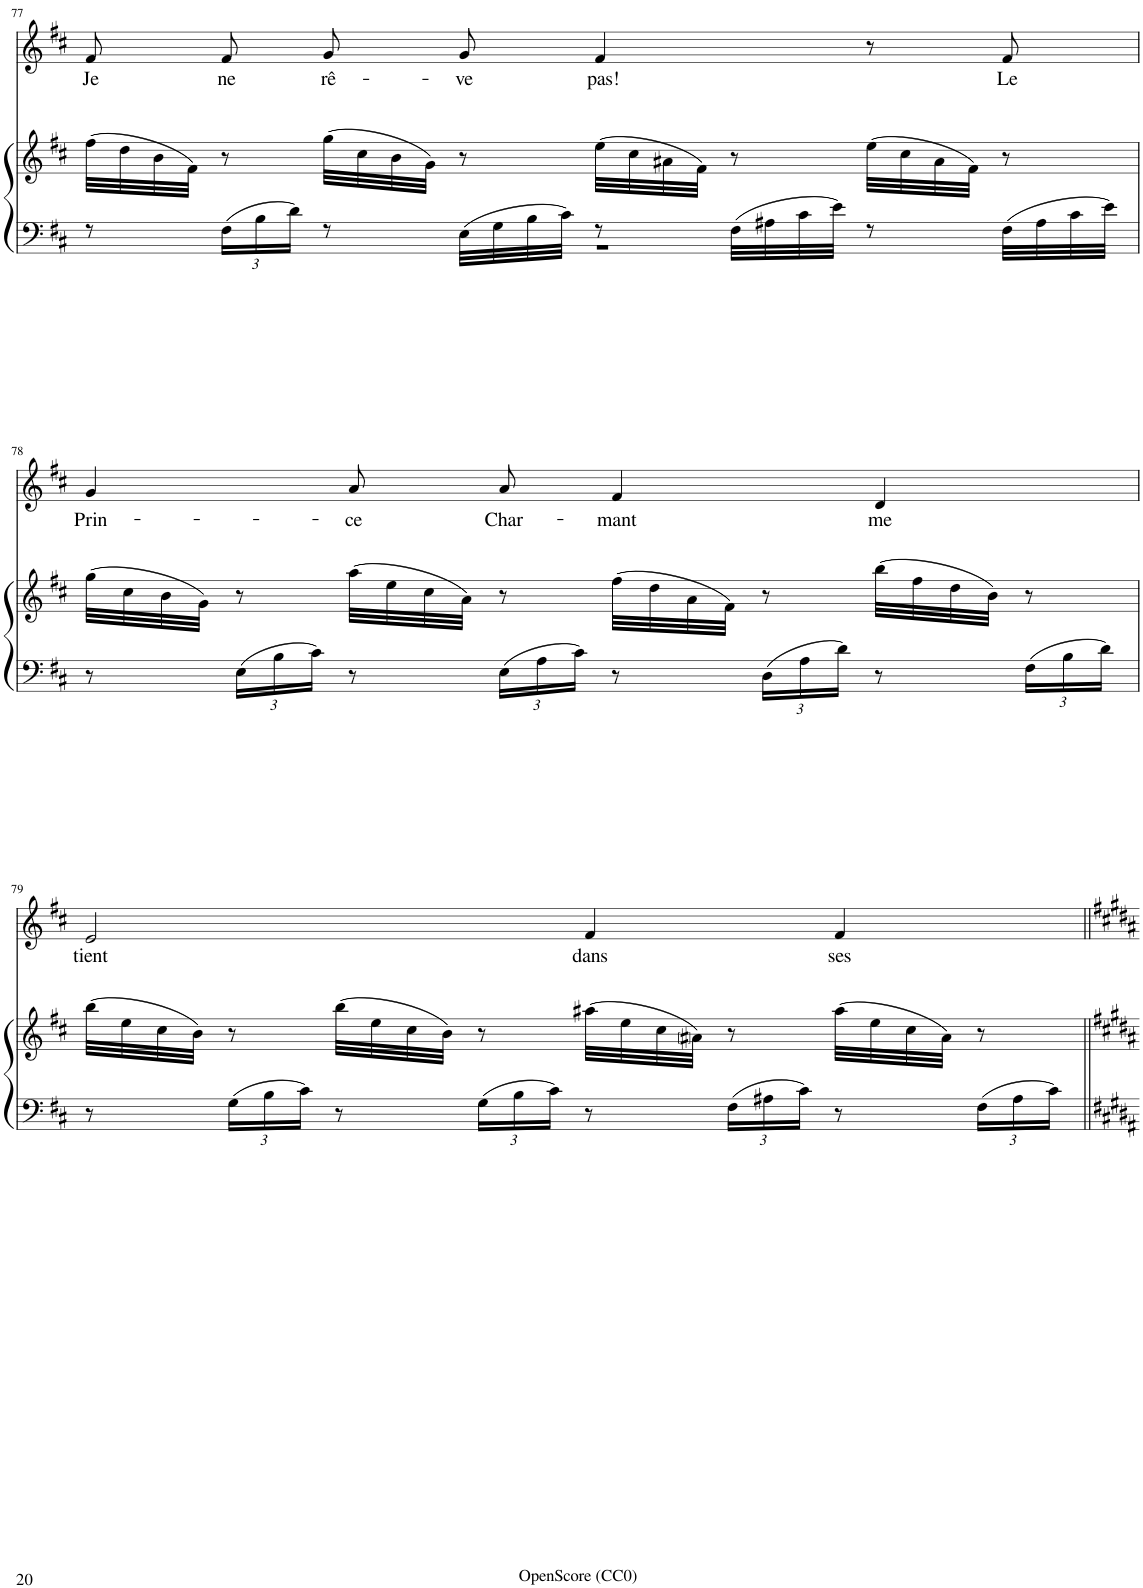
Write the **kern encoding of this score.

**kern	**kern	**kern	**text
*part2	*part2	*part1	*part1
*staff3	*staff2	*staff1	*staff1
*I"Piano	*	*I"Chant Voice	*
*I'Pno	*	*	*
!!LO:PB:g=z
*clefF4	*clefG2	*clefG2	*
*	*	*Trd1c2	*
*k[f#c#]	*k[f#c#]	*k[f#c#]	*
*M4/4	*M4/4	*M4/4	*
*met(c)	*met(c)	*met(c)	*
=77	=77	=77	=77
*^	*	*	*
!	!	!	!	!LO:LY:b
8r	1r	(32ff#\LLL	8f#/L	Je
.	.	32dd\	.	.
.	.	32b\	.	.
.	.	32f#\JJJ)	.	.
*Xbrackettup	*	*	*	*
!	!	!	!	!LO:LY:b
24F#\LL	.	8r	8f#/J	ne
24B\	.	.	.	.
24d\JJ	.	.	.	.
!	!	!	!	!LO:LY:b
8r	.	(32gg\LLL	8g/L	rê-
.	.	32cc#\	.	.
.	.	32b\	.	.
.	.	32g\JJJ)	.	.
!	!	!	!	!LO:LY:b
32E\LLL	.	8r	8g/J	-ve
32G\	.	.	.	.
32B\	.	.	.	.
32c#\JJJ	.	.	.	.
!	!	!	!	!LO:LY:b
8r	.	(32ee\LLL	4f#/	pas!
.	.	32cc#\	.	.
.	.	32a#X\	.	.
.	.	32f#\JJJ)	.	.
32F#\LLL	.	8r	.	.
32A#X\	.	.	.	.
32c#\	.	.	.	.
32e\JJJ	.	.	.	.
8r	.	(32ee\LLL	8r	.
.	.	32cc#\	.	.
.	.	32a#\	.	.
.	.	32f#\JJJ)	.	.
!	!	!	!	!LO:LY:b
32F#\LLL	.	8r	8f#/	Le
32A#\	.	.	.	.
32c#\	.	.	.	.
32e\JJJ	.	.	.	.
*v	*v	*	*	*
!!LO:LB:g=z
=78	=78	=78	=78
!	!	!	!LO:LY:b
8r	(32gg\LLL	4g/	Prin-
.	32cc#\	.	.
.	32b\	.	.
.	32g\JJJ)	.	.
24E\LL	8r	.	.
24B\	.	.	.
24c#\JJ	.	.	.
!	!	!	!LO:LY:b
8r	(32aa\LLL	8a/L	-ce
.	32ee\	.	.
.	32cc#\	.	.
.	32a\JJJ)	.	.
!	!	!	!LO:LY:b
24E\LL	8r	8a/J	Char-
24A\	.	.	.
24c#\JJ	.	.	.
!	!	!	!LO:LY:b
8r	(32ff#\LLL	4f#/	-mant
.	32dd\	.	.
.	32a\	.	.
.	32f#\JJJ)	.	.
24D\LL	8r	.	.
24A\	.	.	.
24d\JJ	.	.	.
!	!	!	!LO:LY:b
8r	(32bb\LLL	4d/	me
.	32ff#\	.	.
.	32dd\	.	.
.	32b\JJJ)	.	.
24F#\LL	8r	.	.
24B\	.	.	.
24d\JJ	.	.	.
!!LO:LB:g=z
=79	=79	=79	=79
!	!	!	!LO:LY:b
8r	(32bb\LLL	2e/	tient
.	32ee\	.	.
.	32cc#\	.	.
.	32b\JJJ)	.	.
24G\LL	8r	.	.
24B\	.	.	.
24c#\JJ	.	.	.
8r	(32bb\LLL	.	.
.	32ee\	.	.
.	32cc#\	.	.
.	32b\JJJ)	.	.
24G\LL	8r	.	.
24B\	.	.	.
24c#\JJ	.	.	.
!	!	!	!LO:LY:b
8r	(32aa#X\LLL	4f#/	dans
.	32ee\	.	.
.	32cc#\	.	.
.	32a#j\JJJ)	.	.
24F#\LL	8r	.	.
24A#X\	.	.	.
24c#\JJ	.	.	.
!	!	!	!LO:LY:b
8r	(32aa#\LLL	4f#/	ses
.	32ee\	.	.
.	32cc#\	.	.
.	32a#\JJJ)	.	.
24F#\LL	8r	.	.
24A#\	.	.	.
24c#\JJ	.	.	.
=||	=||	=||	=||
*-	*-	*-	*-
